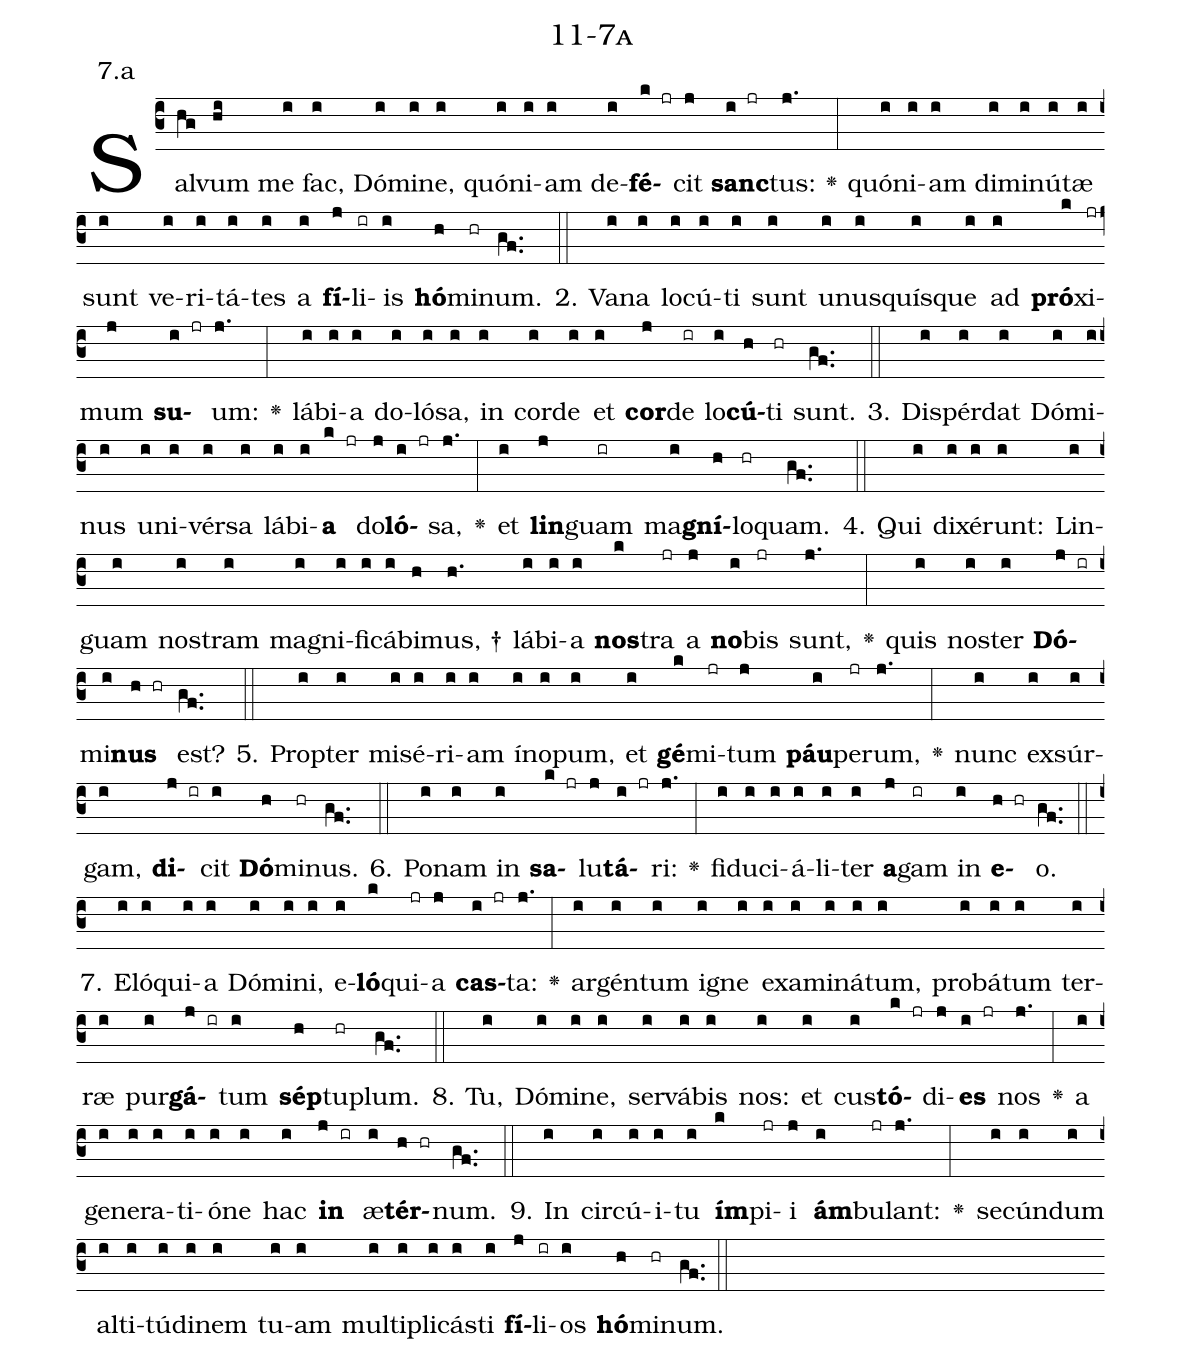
name: 11-7a;
annotation: 7.a;
%%
(c3)Sal(hg)vum(hi) me(i) fac,(i) Dó(i)mi(i)ne,(i) quón(i)i(i)am(i) de(i)<b>fé</b>(k jr)cit(j) <b>sanc</b>(i jr)tus:(j.) <v>\greheightstar</v>(:) quón(i)i(i)am(i) di(i)mi(i)nú(i)tæ(i) sunt(i) ve(i)ri(i)tá(i)tes(i) a(i) <b>fí</b>(j)li(ir)is(i) <b>hó</b>(h)mi(hr)num.(gf..) (::)
2. Va(i)na(i) lo(i)cú(i)ti(i) sunt(i) u(i)nus(i)quís(i)que(i) ad(i) <b>pró</b>(k)xi(jr)mum(j) <b>su</b>(i jr)um:(j.) <v>\greheightstar</v>(:) lá(i)bi(i)a(i) do(i)ló(i)sa,(i) in(i) cor(i)de(i) et(i) <b>cor</b>(j)de(ir) lo(i)<b>cú</b>(h)ti(hr) sunt.(gf..) (::)
3. Dis(i)pér(i)dat(i) Dó(i)mi(i)nus(i) u(i)ni(i)vér(i)sa(i) lá(i)bi(i)<b>a</b>(k jr) do(j)<b>ló</b>(i jr)sa,(j.) <v>\greheightstar</v>(:) et(i) <b>lin</b>(j)guam(ir) ma(i)<b>gní</b>(h)lo(hr)quam.(gf..) (::)
4. Qui(i) di(i)xé(i)runt:(i) Lin(i)guam(i) nos(i)tram(i) ma(i)gni(i)fi(i)cá(i)bi(h)mus, †(h.) lá(i)bi(i)a(i) <b>nos</b>(k)tra(jr) a(j) <b>no</b>(i)bis(jr) sunt,(j.) <v>\greheightstar</v>(:) quis(i) nos(i)ter(i) <b>Dó</b>(j ir)mi(i)<b>nus</b>(h hr) est?(gf..) (::)
5. Prop(i)ter(i) mi(i)sé(i)ri(i)am(i) ín(i)o(i)pum,(i) et(i) <b>gé</b>(k)mi(jr)tum(j) <b>páu</b>(i)pe(jr)rum,(j.) <v>\greheightstar</v>(:) nunc(i) ex(i)súr(i)gam,(i) <b>di</b>(j ir)cit(i) <b>Dó</b>(h)mi(hr)nus.(gf..) (::)
6. Po(i)nam(i) in(i) <b>sa</b>(k jr)lu(j)<b>tá</b>(i jr)ri:(j.) <v>\greheightstar</v>(:) fi(i)du(i)ci(i)á(i)li(i)ter(i) <b>a</b>(j)gam(ir) in(i) <b>e</b>(h hr)o.(gf..) (::)
7. E(i)ló(i)qui(i)a(i) Dó(i)mi(i)ni,(i) e(i)<b>ló</b>(k)qui(jr)a(j) <b>cas</b>(i jr)ta:(j.) <v>\greheightstar</v>(:) ar(i)gén(i)tum(i) i(i)gne(i) ex(i)a(i)mi(i)ná(i)tum,(i) pro(i)bá(i)tum(i) ter(i)ræ(i) pur(i)<b>gá</b>(j ir)tum(i) <b>sép</b>(h)tu(hr)plum.(gf..) (::)
8. Tu,(i) Dó(i)mi(i)ne,(i) ser(i)vá(i)bis(i) nos:(i) et(i) cus(i)<b>tó</b>(k jr)di(j)<b>es</b>(i jr) nos(j.) <v>\greheightstar</v>(:) a(i) ge(i)ne(i)ra(i)ti(i)ó(i)ne(i) hac(i) <b>in</b>(j ir) æ(i)<b>tér</b>(h hr)num.(gf..) (::)
9. In(i) cir(i)cú(i)i(i)tu(i) <b>ím</b>(k)pi(jr)i(j) <b>ám</b>(i)bu(jr)lant:(j.) <v>\greheightstar</v>(:) se(i)cún(i)dum(i) al(i)ti(i)tú(i)di(i)nem(i) tu(i)am(i) mul(i)ti(i)pli(i)cás(i)ti(i) <b>fí</b>(j)li(ir)os(i) <b>hó</b>(h)mi(hr)num.(gf..) (::)
